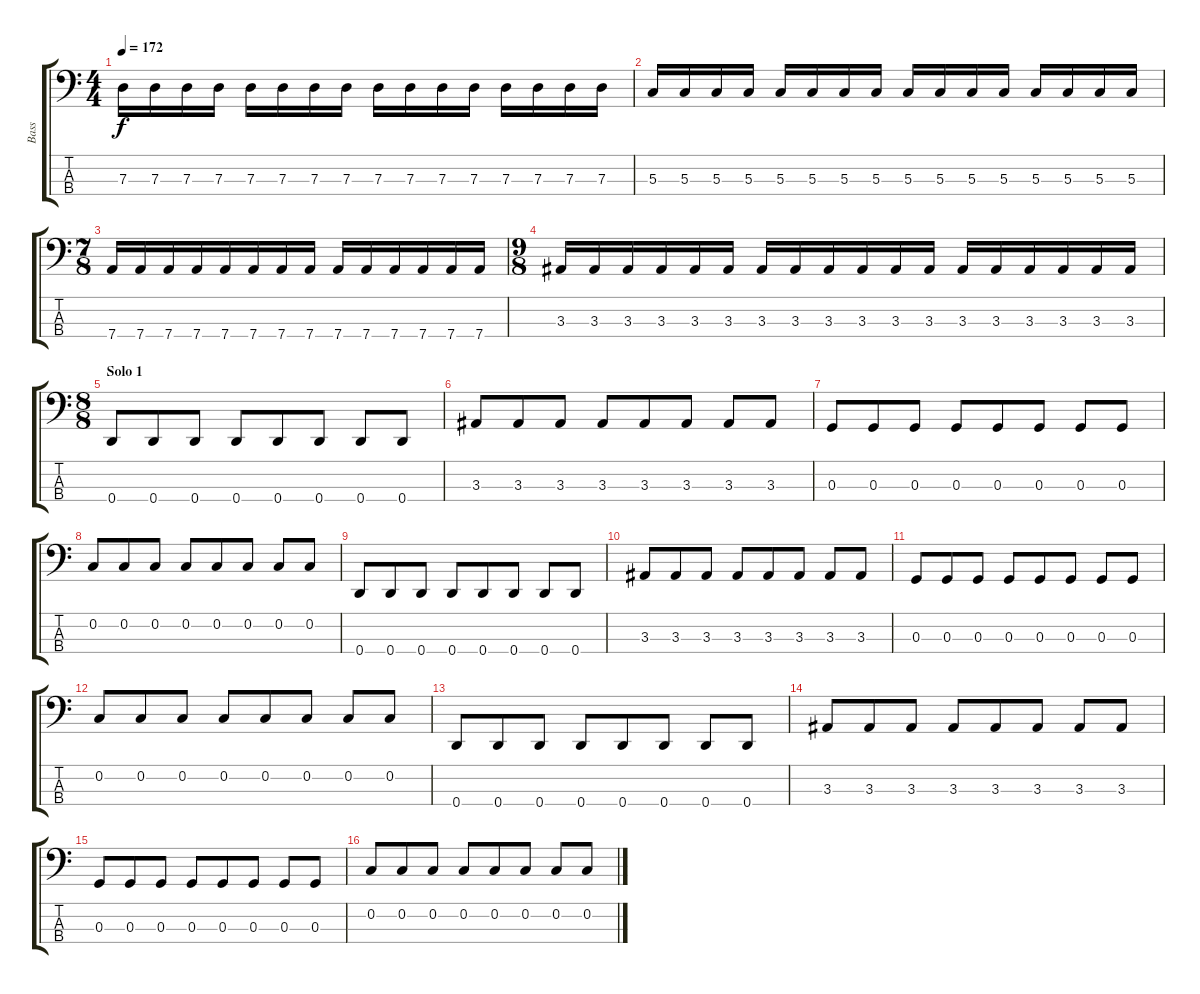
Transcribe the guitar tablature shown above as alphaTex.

\track ("Bass" "Bass") {instrument electricbassfinger}
\staff {score tabs}
\tuning (F2 C2 G1 D1) {hide}
\ts (4 4)
\tempo 172
\clef f4
\ks c
7.3.16{dy f} 7.3.16 7.3.16 7.3.16 7.3.16 7.3.16 7.3.16 7.3.16 7.3.16 7.3.16 7.3.16 7.3.16 7.3.16 7.3.16 7.3.16 7.3.16 |
5.3.16 5.3.16 5.3.16 5.3.16 5.3.16 5.3.16 5.3.16 5.3.16 5.3.16 5.3.16 5.3.16 5.3.16 5.3.16 5.3.16 5.3.16 5.3.16 |
\ts (7 8)
7.4.16 7.4.16 7.4.16 7.4.16 7.4.16 7.4.16 7.4.16 7.4.16 7.4.16 7.4.16 7.4.16 7.4.16 7.4.16 7.4.16 |
\ts (9 8)
3.3.16 3.3.16 3.3.16 3.3.16 3.3.16 3.3.16 3.3.16 3.3.16 3.3.16 3.3.16 3.3.16 3.3.16 3.3.16 3.3.16 3.3.16 3.3.16 3.3.16 3.3.16 |
\ts (8 8)
\section ("" "Solo 1")
0.4.8 0.4.8 0.4.8 0.4.8 0.4.8 0.4.8 0.4.8 0.4.8 |
3.3.8 3.3.8 3.3.8 3.3.8 3.3.8 3.3.8 3.3.8 3.3.8 |
0.3.8 0.3.8 0.3.8 0.3.8 0.3.8 0.3.8 0.3.8 0.3.8 |
0.2.8 0.2.8 0.2.8 0.2.8 0.2.8 0.2.8 0.2.8 0.2.8 |
0.4.8 0.4.8 0.4.8 0.4.8 0.4.8 0.4.8 0.4.8 0.4.8 |
3.3.8 3.3.8 3.3.8 3.3.8 3.3.8 3.3.8 3.3.8 3.3.8 |
0.3.8 0.3.8 0.3.8 0.3.8 0.3.8 0.3.8 0.3.8 0.3.8 |
0.2.8 0.2.8 0.2.8 0.2.8 0.2.8 0.2.8 0.2.8 0.2.8 |
0.4.8 0.4.8 0.4.8 0.4.8 0.4.8 0.4.8 0.4.8 0.4.8 |
3.3.8 3.3.8 3.3.8 3.3.8 3.3.8 3.3.8 3.3.8 3.3.8 |
0.3.8 0.3.8 0.3.8 0.3.8 0.3.8 0.3.8 0.3.8 0.3.8 |
0.2.8 0.2.8 0.2.8 0.2.8 0.2.8 0.2.8 0.2.8 0.2.8
